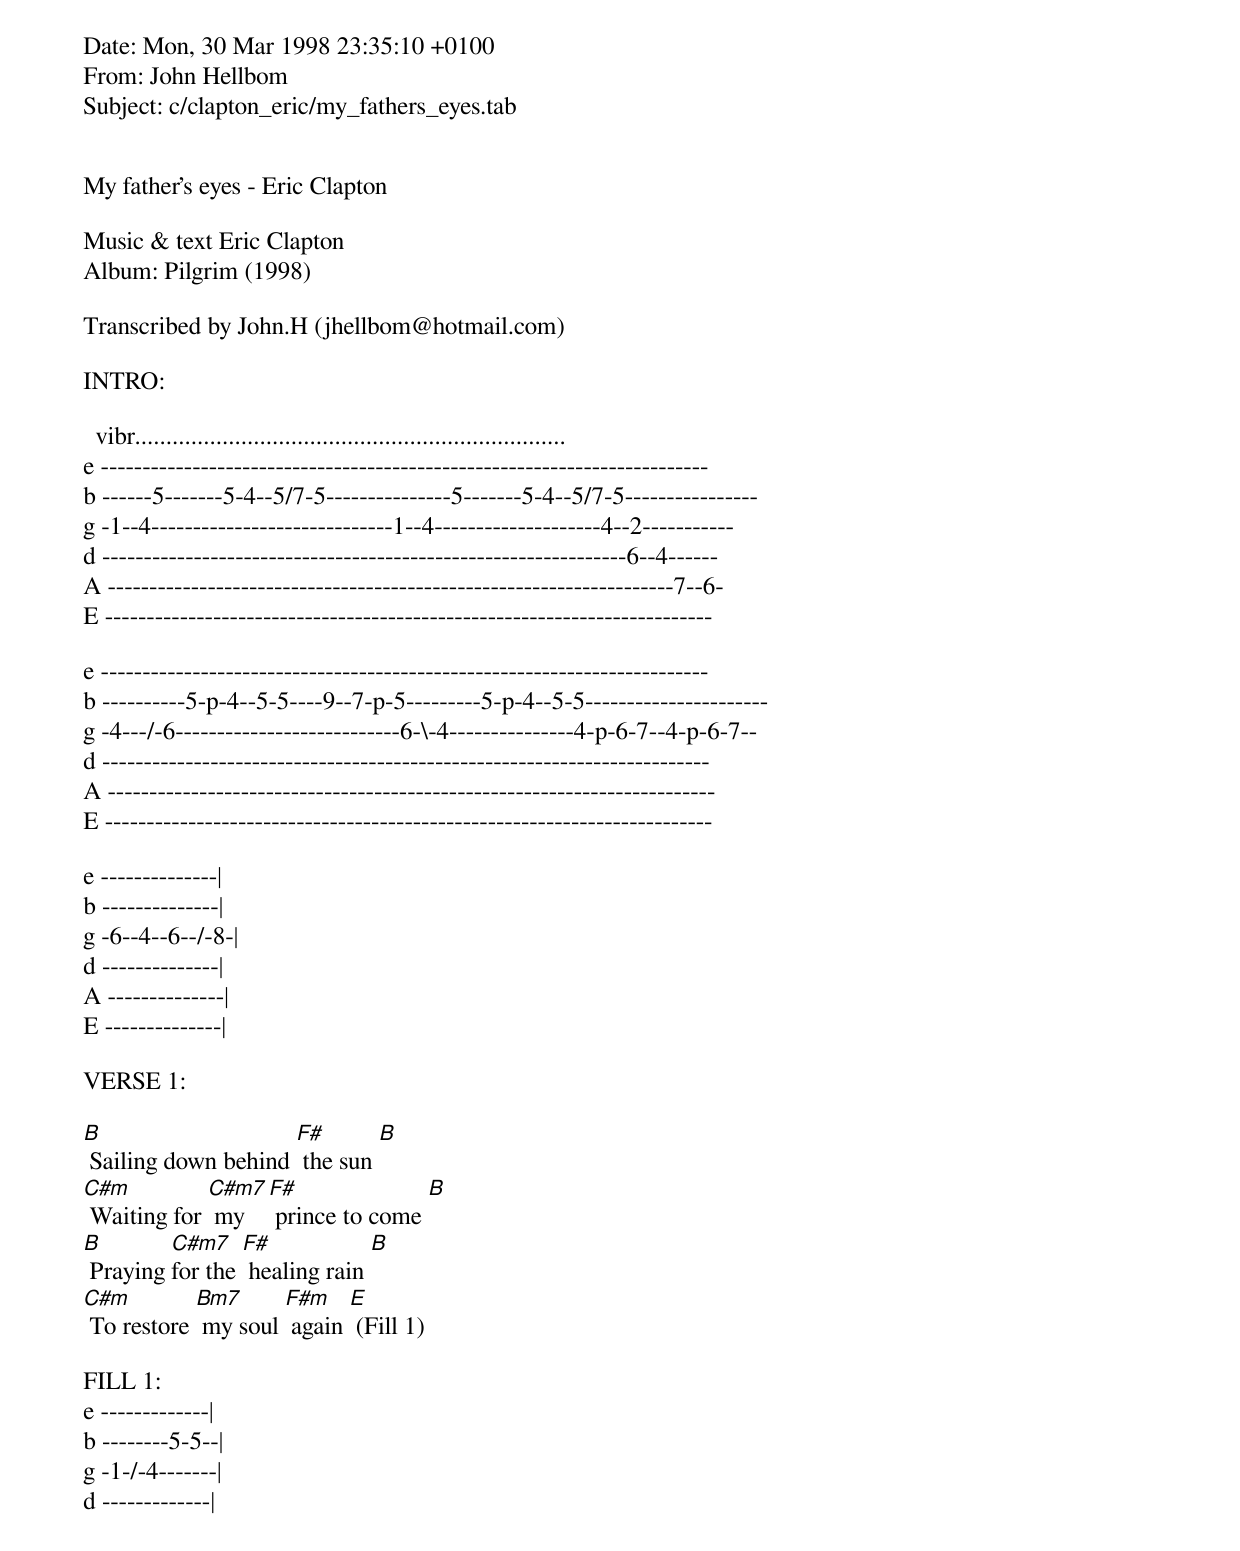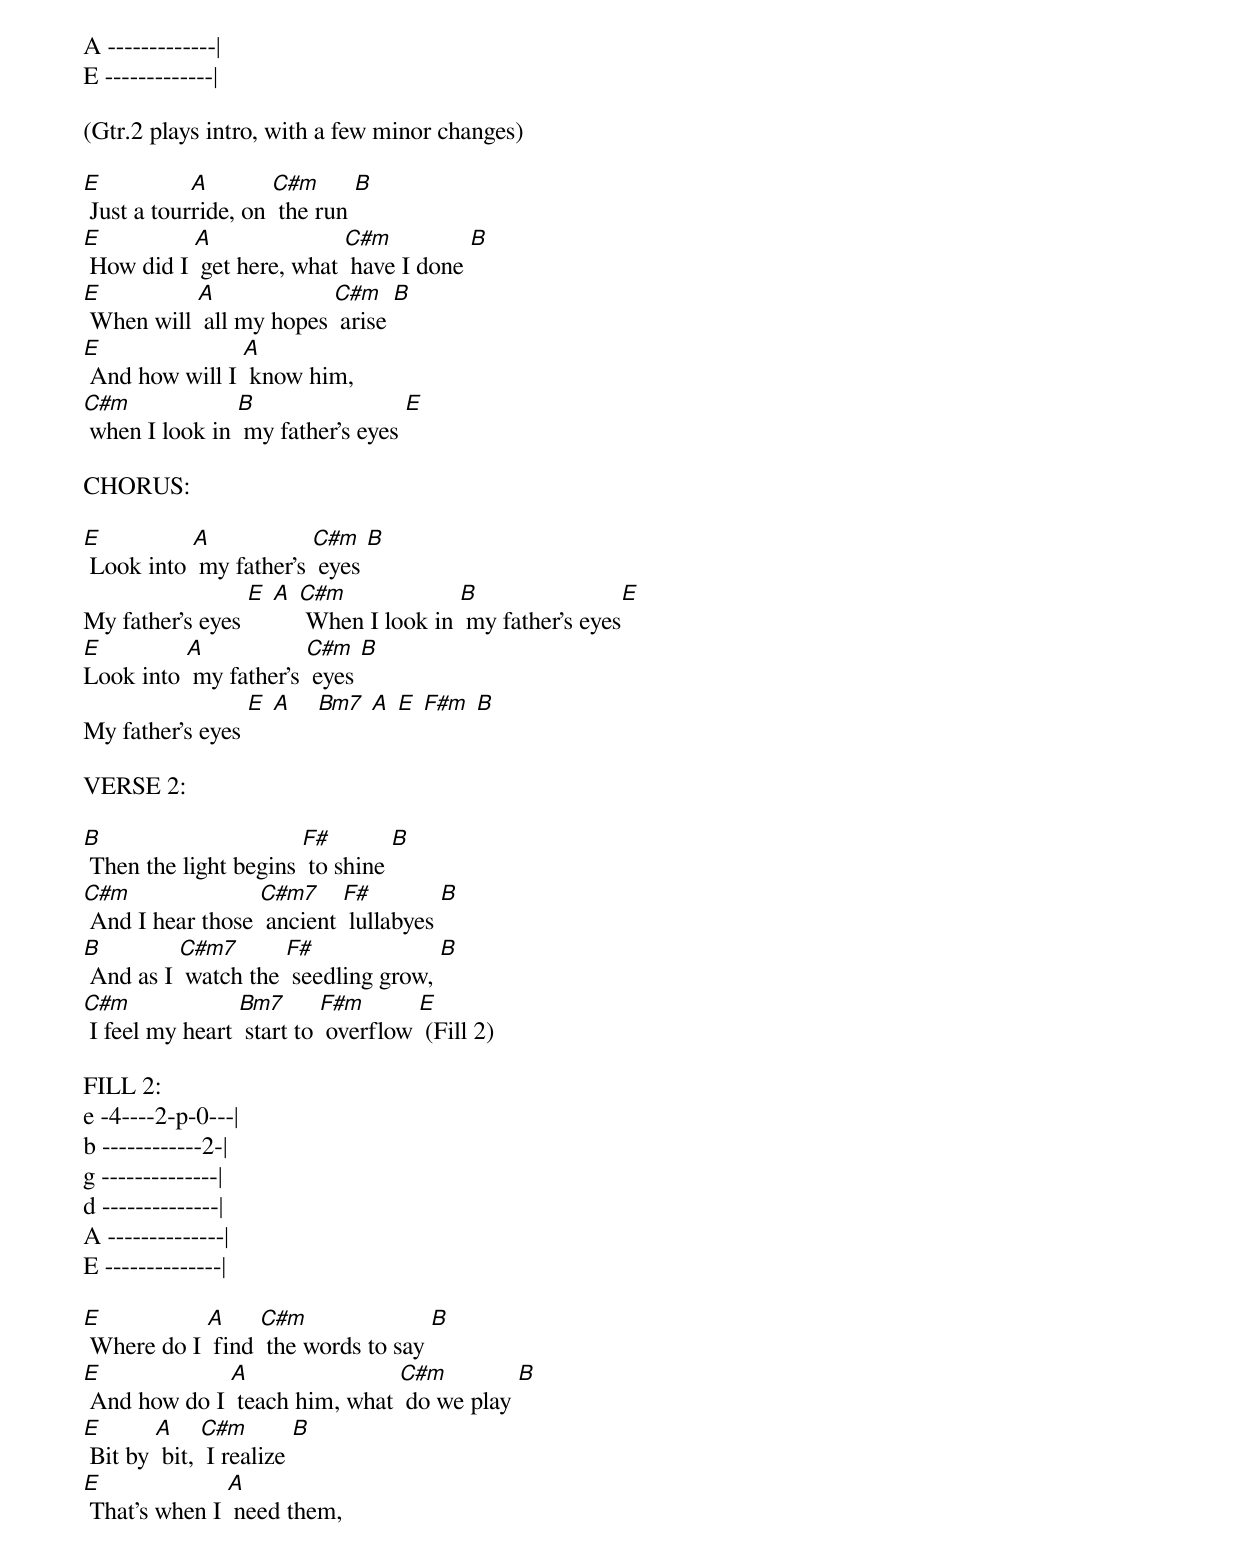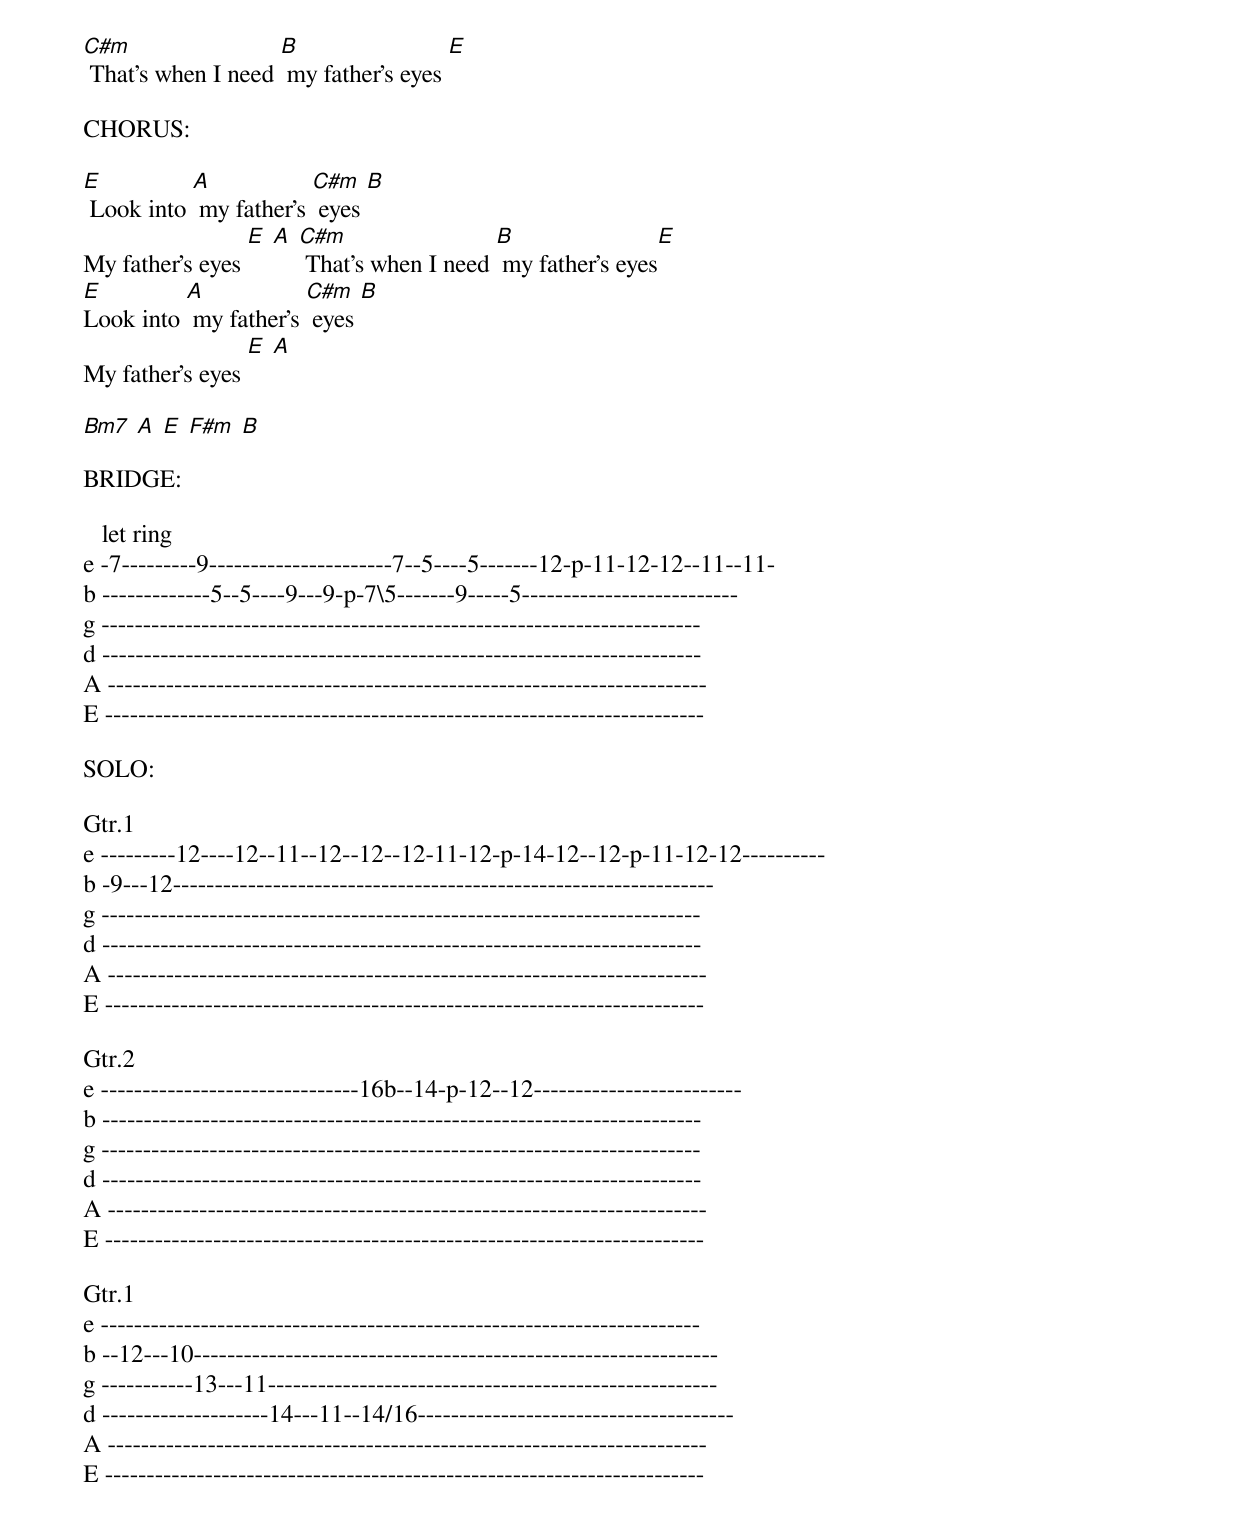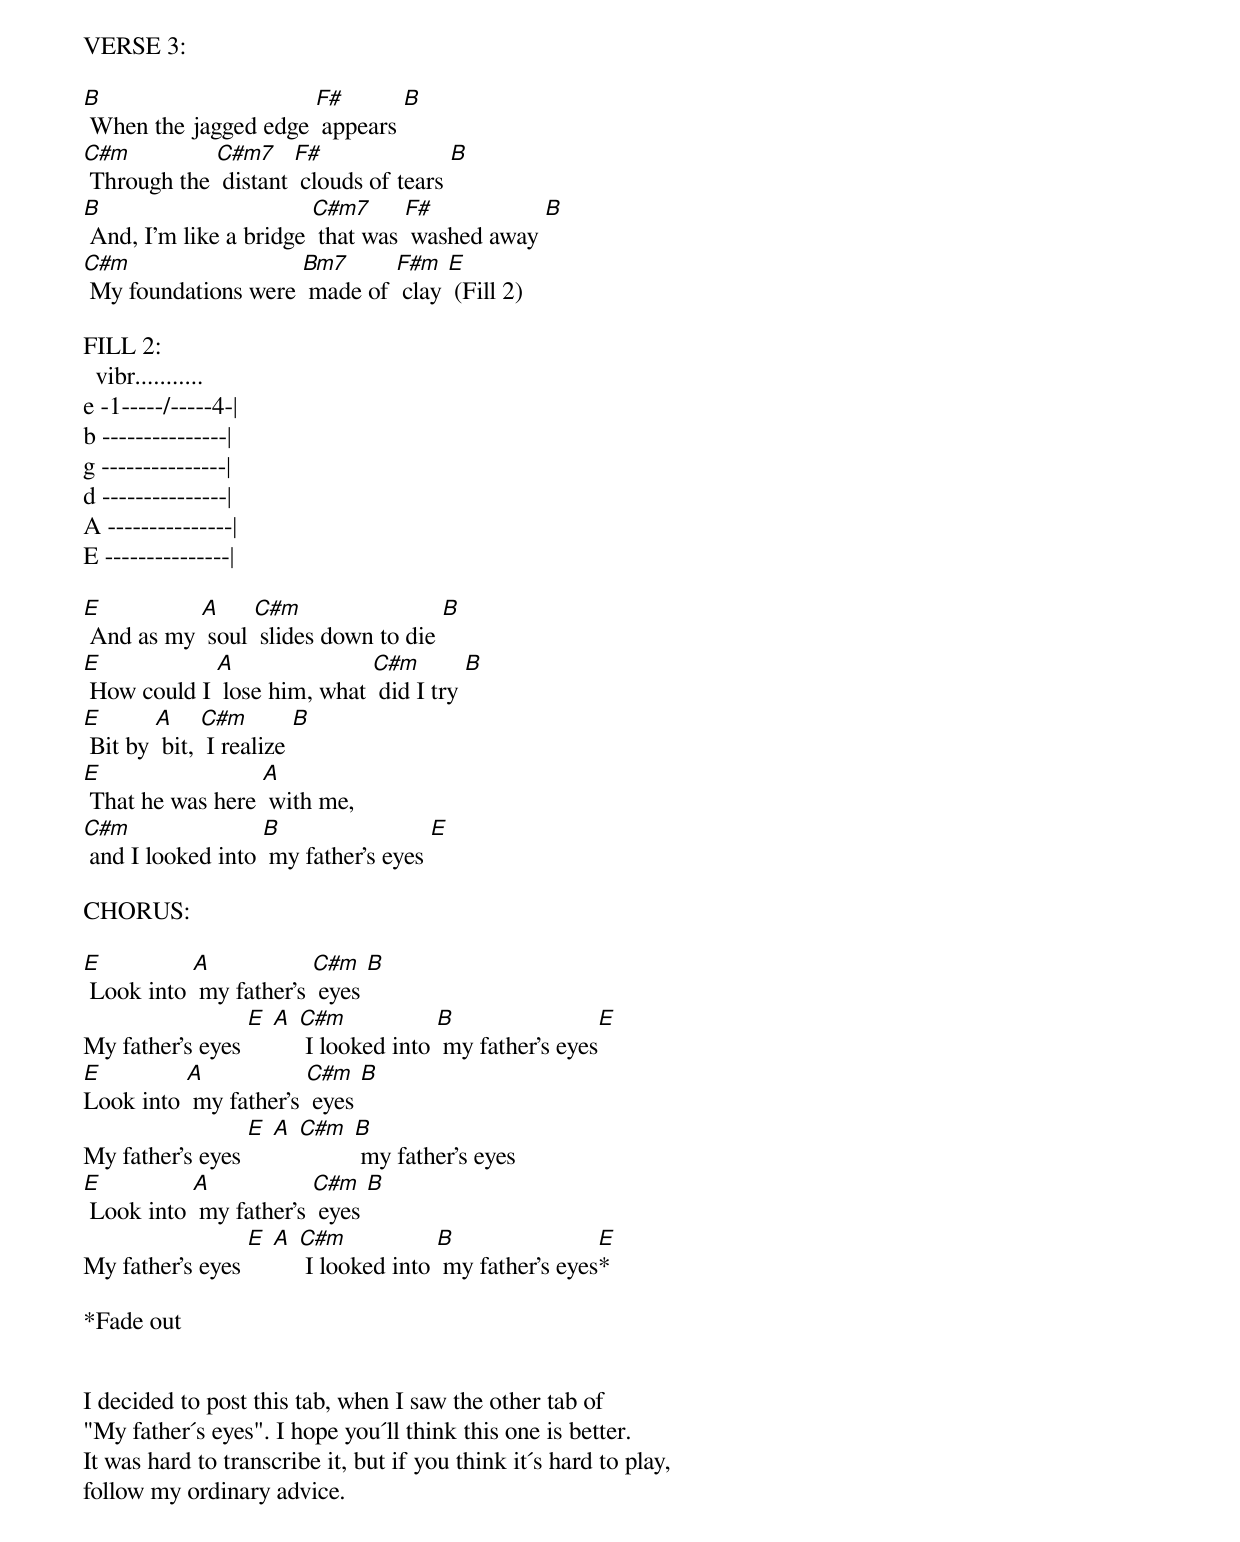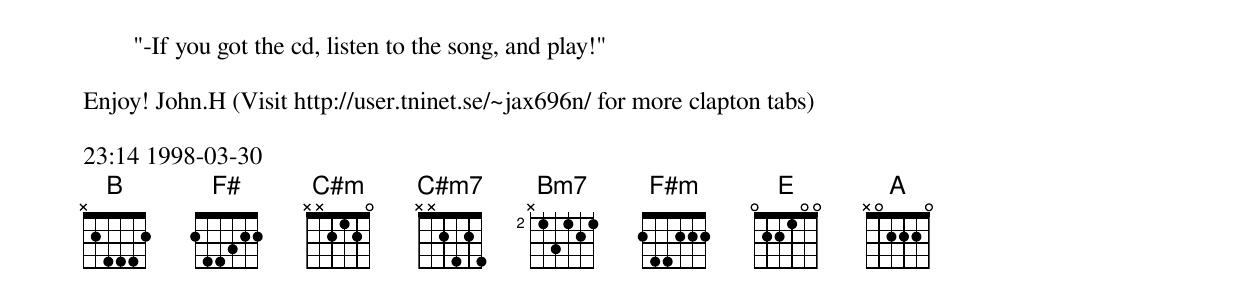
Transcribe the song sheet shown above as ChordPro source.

Date: Mon, 30 Mar 1998 23:35:10 +0100
From: John Hellbom <guraguden@user.tninet.se>
Subject: c/clapton_eric/my_fathers_eyes.tab


My father's eyes - Eric Clapton

Music & text Eric Clapton
Album: Pilgrim (1998)

Transcribed by John.H (jhellbom@hotmail.com)

INTRO:

  vibr.....................................................................
e -------------------------------------------------------------------------
b ------5-------5-4--5/7-5---------------5-------5-4--5/7-5----------------
g -1--4-----------------------------1--4--------------------4--2-----------
d ---------------------------------------------------------------6--4------
A --------------------------------------------------------------------7--6-
E -------------------------------------------------------------------------

e -------------------------------------------------------------------------
b ----------5-p-4--5-5----9--7-p-5---------5-p-4--5-5----------------------
g -4---/-6---------------------------6-\-4---------------4-p-6-7--4-p-6-7--
d -------------------------------------------------------------------------
A -------------------------------------------------------------------------
E -------------------------------------------------------------------------

e --------------|
b --------------|
g -6--4--6--/-8-|
d --------------|
A --------------|
E --------------|

VERSE 1:

[B] Sailing down behind [F#] the sun [B]
[C#m] Waiting for [C#m7] my [F#] prince to come [B]
[B] Praying [C#m7]for the [F#] healing rain [B]
[C#m] To restore [Bm7] my soul [F#m] again [E] (Fill 1)

FILL 1:
e -------------|
b --------5-5--|
g -1-/-4-------|
d -------------|
A -------------|
E -------------|

(Gtr.2 plays intro, with a few minor changes)

[E] Just a tour[A]ride, on [C#m] the run [B]
[E] How did I [A] get here, what [C#m] have I done [B]
[E] When will [A] all my hopes [C#m] arise [B]
[E] And how will I [A] know him,
[C#m] when I look in [B] my father's eyes [E]

CHORUS:

[E] Look into [A] my father's [C#m] eyes [B]
My father's eyes [E] [A] [C#m] When I look in [B] my father's eyes[E]
[E]Look into [A] my father's [C#m] eyes [B]
My father's eyes [E] [A]    [Bm7] [A] [E] [F#m] [B]

VERSE 2:

[B] Then the light begins [F#] to shine [B]
[C#m] And I hear those [C#m7] ancient [F#] lullabyes [B]
[B] And as I [C#m7] watch the [F#] seedling grow, [B]
[C#m] I feel my heart [Bm7] start to [F#m] overflow [E] (Fill 2)

FILL 2:
e -4----2-p-0---|
b ------------2-|
g --------------|
d --------------|
A --------------|
E --------------|

[E] Where do I [A] find [C#m] the words to say [B]
[E] And how do I [A] teach him, what [C#m] do we play [B]
[E] Bit by [A] bit, [C#m] I realize [B]
[E] That's when I [A] need them,
[C#m] That's when I need [B] my father's eyes [E]

CHORUS:

[E] Look into [A] my father's [C#m] eyes [B]
My father's eyes [E] [A] [C#m] That's when I need [B] my father's eyes[E]
[E]Look into [A] my father's [C#m] eyes [B]
My father's eyes [E] [A]

[Bm7] [A] [E] [F#m] [B]

BRIDGE:

   let ring
e -7---------9----------------------7--5----5-------12-p-11-12-12--11--11-
b -------------5--5----9---9-p-7\5-------9-----5--------------------------
g ------------------------------------------------------------------------
d ------------------------------------------------------------------------
A ------------------------------------------------------------------------
E ------------------------------------------------------------------------

SOLO:

Gtr.1
e ---------12----12--11--12--12--12-11-12-p-14-12--12-p-11-12-12----------
b -9---12-----------------------------------------------------------------
g ------------------------------------------------------------------------
d ------------------------------------------------------------------------
A ------------------------------------------------------------------------
E ------------------------------------------------------------------------

Gtr.2
e -------------------------------16b--14-p-12--12-------------------------
b ------------------------------------------------------------------------
g ------------------------------------------------------------------------
d ------------------------------------------------------------------------
A ------------------------------------------------------------------------
E ------------------------------------------------------------------------

Gtr.1
e ------------------------------------------------------------------------
b --12---10---------------------------------------------------------------
g -----------13---11------------------------------------------------------
d --------------------14---11--14/16--------------------------------------
A ------------------------------------------------------------------------
E ------------------------------------------------------------------------

VERSE 3:

[B] When the jagged edge [F#] appears [B]
[C#m] Through the [C#m7] distant [F#] clouds of tears [B]
[B] And, I'm like a bridge [C#m7] that was [F#] washed away [B]
[C#m] My foundations were [Bm7] made of [F#m] clay [E] (Fill 2)

FILL 2:
  vibr...........
e -1-----/-----4-|
b ---------------|
g ---------------|
d ---------------|
A ---------------|
E ---------------|

[E] And as my [A] soul [C#m] slides down to die [B]
[E] How could I [A] lose him, what [C#m] did I try [B]
[E] Bit by [A] bit, [C#m] I realize [B]
[E] That he was here [A] with me,
[C#m] and I looked into [B] my father's eyes [E]

CHORUS:

[E] Look into [A] my father's [C#m] eyes [B]
My father's eyes [E] [A] [C#m] I looked into [B] my father's eyes[E]
[E]Look into [A] my father's [C#m] eyes [B]
My father's eyes [E] [A] [C#m] [B] my father's eyes
[E] Look into [A] my father's [C#m] eyes [B]
My father's eyes [E] [A] [C#m] I looked into [B] my father's eyes[E]*

*Fade out


I decided to post this tab, when I saw the other tab of
"My father´s eyes". I hope you´ll think this one is better.
It was hard to transcribe it, but if you think it´s hard to play,
follow my ordinary advice.
        "-If you got the cd, listen to the song, and play!"

Enjoy! John.H (Visit http://user.tninet.se/~jax696n/ for more clapton tabs)

23:14 1998-03-30
